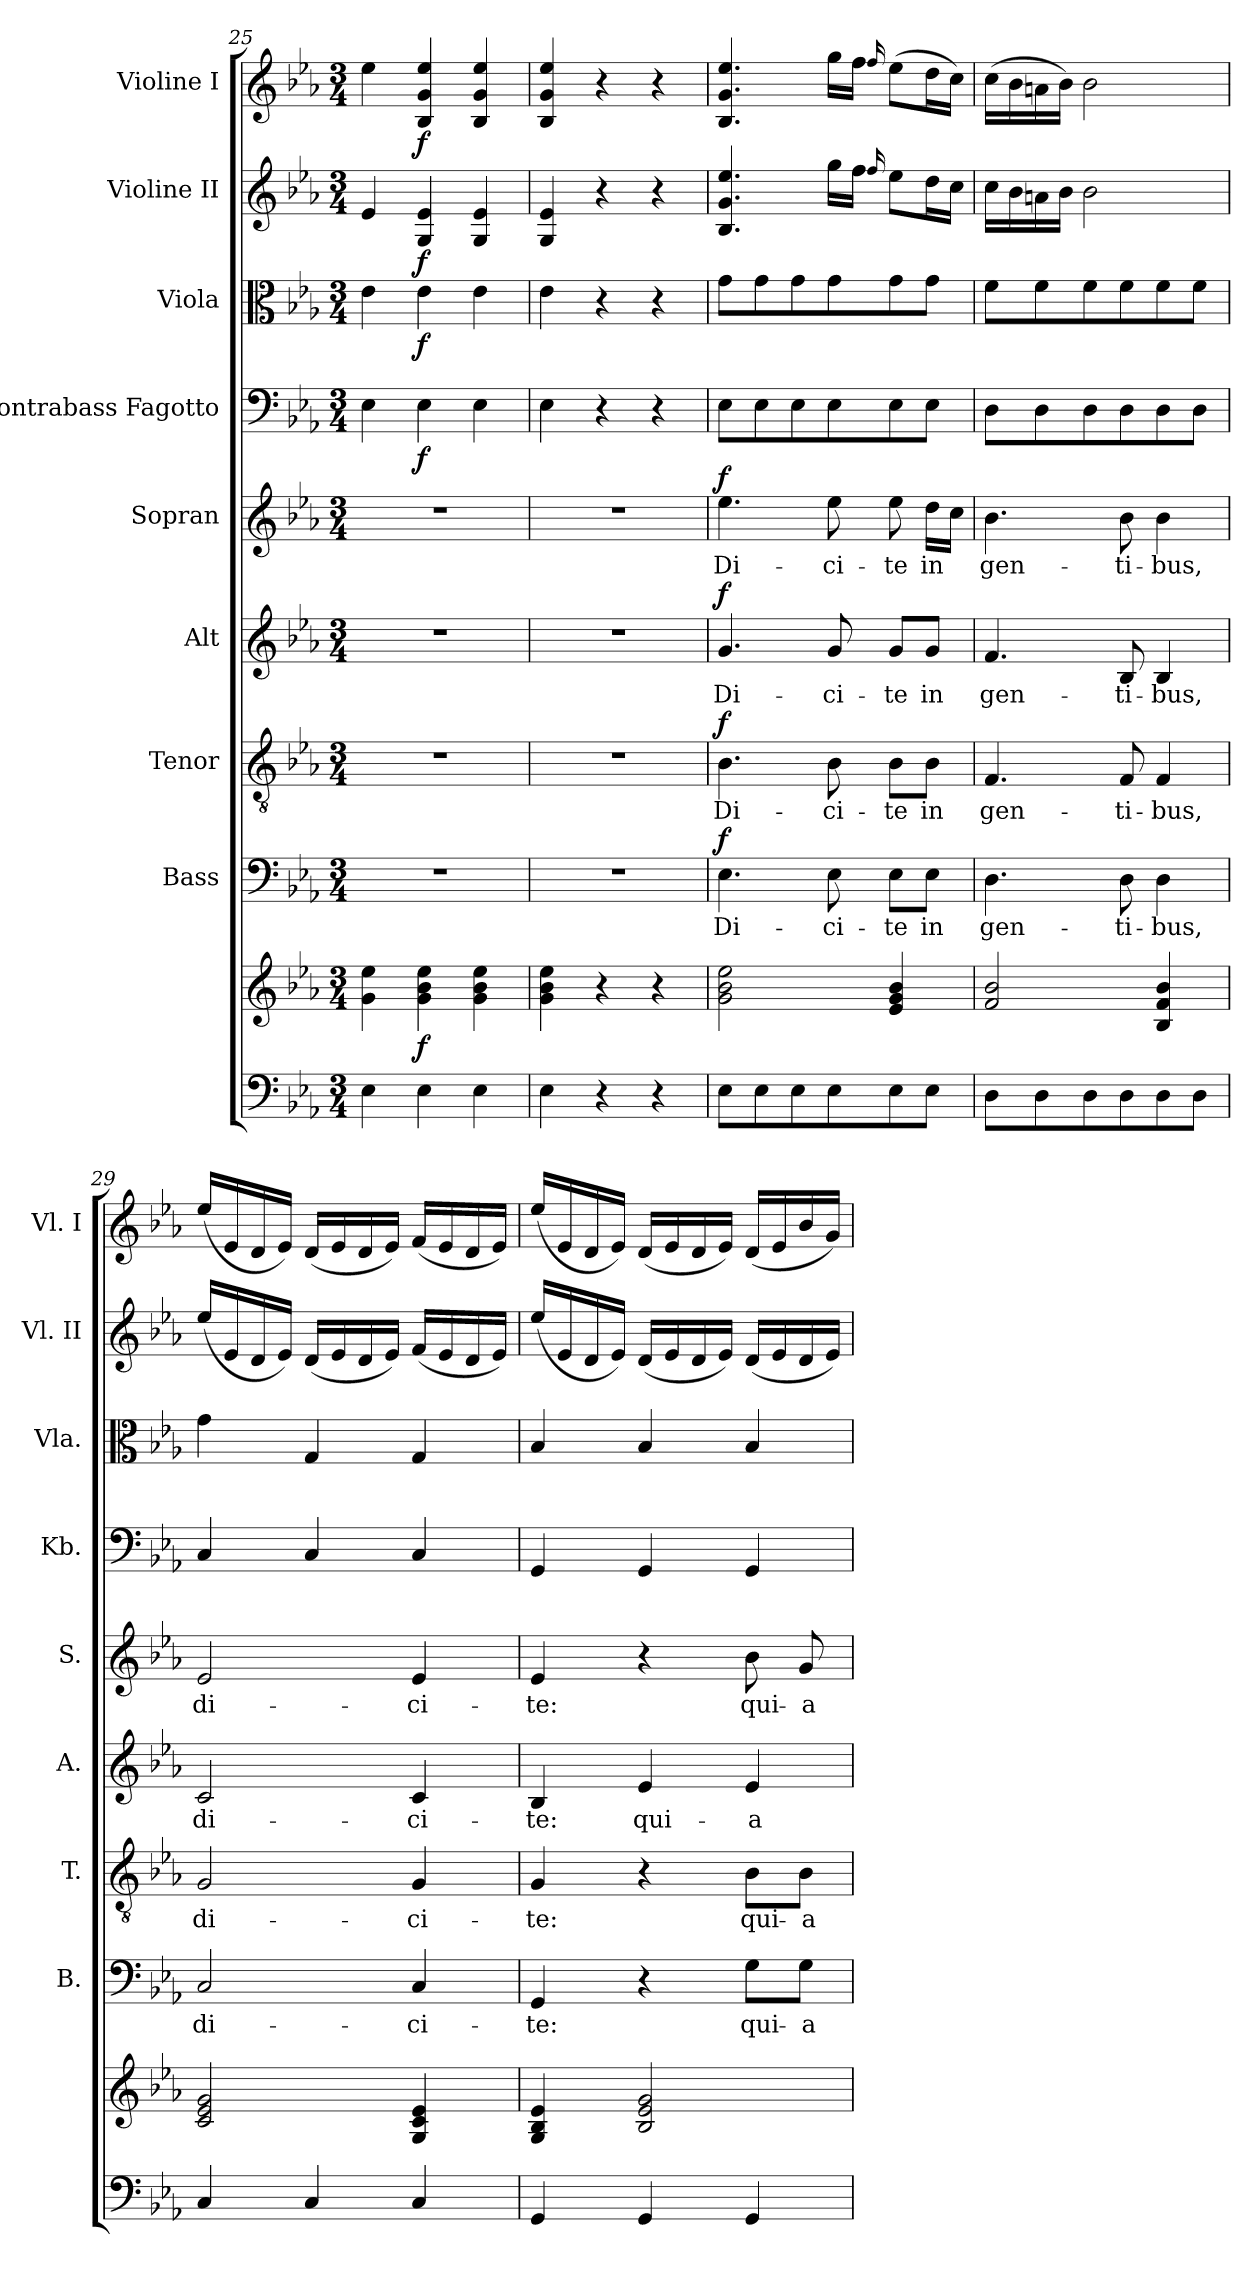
**kern	**kern	**dynam	**kern	**text	**dynam	**kern	**text	**dynam	**kern	**text	**dynam	**kern	**text	**dynam	**kern	**dynam	**kern	**dynam	**kern	**dynam	**kern	**dynam
*part9	*part9	*part9	*part8	*part8	*part8	*part7	*part7	*part7	*part6	*part6	*part6	*part5	*part5	*part5	*part4	*part4	*part3	*part3	*part2	*part2	*part1	*part1
*staff10	*staff9	*staff9/10	*staff8	*staff8	*staff8	*staff7	*staff7	*staff7	*staff6	*staff6	*staff6	*staff5	*staff5	*staff5	*staff4	*staff4	*staff3	*staff3	*staff2	*staff2	*staff1	*staff1
*	*	*	*I"Bass	*	*	*I"Tenor	*	*	*I"Alt	*	*	*I"Sopran	*	*	*I"Kontrabass Fagotto	*	*I"Viola	*	*I"Violine II	*	*I"Violine I	*
*	*	*	*I'B.	*	*	*I'T.	*	*	*I'A.	*	*	*I'S.	*	*	*I'Kb.	*	*I'Vla.	*	*I'Vl. II	*	*I'Vl. I	*
*clefF4	*clefG2	*	*clefF4	*	*	*clefGv2	*	*	*clefG2	*	*	*clefG2	*	*	*clefF4	*	*clefC3	*	*clefG2	*	*clefG2	*
*	*	*	*	*	*	*	*	*	*	*	*	*	*	*	*ITrd7c12	*	*	*	*	*	*	*
*k[b-e-a-]	*k[b-e-a-]	*	*k[b-e-a-]	*	*	*k[b-e-a-]	*	*	*k[b-e-a-]	*	*	*k[b-e-a-]	*	*	*k[b-e-a-]	*	*k[b-e-a-]	*	*k[b-e-a-]	*	*k[b-e-a-]	*
*E-:	*E-:	*	*E-:	*	*	*E-:	*	*	*E-:	*	*	*E-:	*	*	*E-:	*	*E-:	*	*E-:	*	*E-:	*
*M3/4	*M3/4	*	*M3/4	*	*	*M3/4	*	*	*M3/4	*	*	*M3/4	*	*	*M3/4	*	*M3/4	*	*M3/4	*	*M3/4	*
=25	=25	=25	=25	=25	=25	=25	=25	=25	=25	=25	=25	=25	=25	=25	=25	=25	=25	=25	=25	=25	=25	=25
4E-\	4g\ 4ee-\	.	2.r	.	.	2.r	.	.	2.r	.	.	2.r	.	.	4EE-\	.	4e-\	.	4e-/	.	4ee-\	.
!	!	!LO:DY:b	!	!	!	!	!	!	!	!	!	!	!	!	!	!LO:DY:b	!	!LO:DY:b	!	!LO:DY:b	!	!LO:DY:b
4E-\	4g\ 4b-\ 4ee-\	f	.	.	.	.	.	.	.	.	.	.	.	.	4EE-\	f	4e-\	f	4G/ 4e-/	f	4B-/ 4g/ 4ee-/	f
4E-\	4g\ 4b-\ 4ee-\	.	.	.	.	.	.	.	.	.	.	.	.	.	4EE-\	.	4e-\	.	4G/ 4e-/	.	4B-/ 4g/ 4ee-/	.
=26	=26	=26	=26	=26	=26	=26	=26	=26	=26	=26	=26	=26	=26	=26	=26	=26	=26	=26	=26	=26	=26	=26
4E-\	4g\ 4b-\ 4ee-\	.	2.r	.	.	2.r	.	.	2.r	.	.	2.r	.	.	4EE-\	.	4e-\	.	4G/ 4e-/	.	4B-/ 4g/ 4ee-/	.
4r	4r	.	.	.	.	.	.	.	.	.	.	.	.	.	4r	.	4r	.	4r	.	4r	.
4r	4r	.	.	.	.	.	.	.	.	.	.	.	.	.	4r	.	4r	.	4r	.	4r	.
=27	=27	=27	=27	=27	=27	=27	=27	=27	=27	=27	=27	=27	=27	=27	=27	=27	=27	=27	=27	=27	=27	=27
!	!	!	!	!LO:LY:b	!LO:DY:a	!	!LO:LY:b	!LO:DY:a	!	!LO:LY:b	!LO:DY:a	!	!LO:LY:b	!LO:DY:a	!	!	!	!	!	!	!	!
8E-\L	2g\ 2b-\ 2ee-\	.	4.E-\	Di-	f	4.B-\	Di-	f	4.g/	Di-	f	4.ee-\	Di-	f	8EE-\L	.	8g\L	.	4.B-/ 4.g/ 4.ee-/	.	4.B-/ 4.g/ 4.ee-/	.
8E-\	.	.	.	.	.	.	.	.	.	.	.	.	.	.	8EE-\	.	8g\	.	.	.	.	.
8E-\	.	.	.	.	.	.	.	.	.	.	.	.	.	.	8EE-\	.	8g\	.	.	.	.	.
!	!	!	!	!LO:LY:b	!	!	!LO:LY:b	!	!	!LO:LY:b	!	!	!LO:LY:b	!	!	!	!	!	!	!	!	!
8E-\	.	.	8E-\	-ci-	.	8B-\	-ci-	.	8g/	-ci-	.	8ee-\	-ci-	.	8EE-\	.	8g\	.	16gg\LL	.	16gg\LL	.
.	.	.	.	.	.	.	.	.	.	.	.	.	.	.	.	.	.	.	16ff\JJ	.	16ff\JJ	.
.	.	.	.	.	.	.	.	.	.	.	.	.	.	.	.	.	.	.	16qqff/	.	16qqff/	.
!	!	!	!	!LO:LY:b	!	!	!LO:LY:b	!	!	!LO:LY:b	!	!	!LO:LY:b	!	!	!	!	!	!	!	!	!
8E-\	4e-/ 4g/ 4b-/	.	8E-\L	-te	.	8B-\L	-te	.	8g/L	-te	.	8ee-\	-te	.	8EE-\	.	8g\	.	8ee-\L	.	(>8ee-\L	.
!	!	!	!	!LO:LY:b	!	!	!LO:LY:b	!	!	!LO:LY:b	!	!	!LO:LY:b	!	!	!	!	!	!	!	!	!
8E-\J	.	.	8E-\J	in	.	8B-\J	in	.	8g/J	in	.	16dd\LL	in	.	8EE-\J	.	8g\J	.	16dd\L	.	16dd\L	.
.	.	.	.	.	.	.	.	.	.	.	.	16cc\JJ	.	.	.	.	.	.	16cc\JJ	.	16cc\JJ)	.
!!LO:PB:g=z
=28	=28	=28	=28	=28	=28	=28	=28	=28	=28	=28	=28	=28	=28	=28	=28	=28	=28	=28	=28	=28	=28	=28
!	!	!	!	!LO:LY:b	!	!	!LO:LY:b	!	!	!LO:LY:b	!	!	!LO:LY:b	!	!	!	!	!	!	!	!	!
8D\L	2f/ 2b-/	.	4.D\	gen-	.	4.F/	gen-	.	4.f/	gen-	.	4.b-\	gen-	.	8DD\L	.	8f\L	.	16cc\LL	.	(>16cc\LL	.
.	.	.	.	.	.	.	.	.	.	.	.	.	.	.	.	.	.	.	16b-\	.	16b-\	.
8D\	.	.	.	.	.	.	.	.	.	.	.	.	.	.	8DD\	.	8f\	.	16an\	.	16an\	.
.	.	.	.	.	.	.	.	.	.	.	.	.	.	.	.	.	.	.	16b-\JJ	.	16b-\JJ)	.
8D\	.	.	.	.	.	.	.	.	.	.	.	.	.	.	8DD\	.	8f\	.	2b-\	.	2b-\	.
!	!	!	!	!LO:LY:b	!	!	!LO:LY:b	!	!	!LO:LY:b	!	!	!LO:LY:b	!	!	!	!	!	!	!	!	!
8D\	.	.	8D\	-ti-	.	8F/	-ti-	.	8B-/	-ti-	.	8b-\	-ti-	.	8DD\	.	8f\	.	.	.	.	.
!	!	!	!	!LO:LY:b	!	!	!LO:LY:b	!	!	!LO:LY:b	!	!	!LO:LY:b	!	!	!	!	!	!	!	!	!
8D\	4B-/ 4f/ 4b-/	.	4D\	-bus,	.	4F/	-bus,	.	4B-/	-bus,	.	4b-\	-bus,	.	8DD\	.	8f\	.	.	.	.	.
8D\J	.	.	.	.	.	.	.	.	.	.	.	.	.	.	8DD\J	.	8f\J	.	.	.	.	.
=29	=29	=29	=29	=29	=29	=29	=29	=29	=29	=29	=29	=29	=29	=29	=29	=29	=29	=29	=29	=29	=29	=29
!	!	!	!	!LO:LY:b	!	!	!LO:LY:b	!	!	!LO:LY:b	!	!	!LO:LY:b	!	!	!	!	!	!	!	!	!
4C/	2c/ 2e-/ 2g/	.	2C/	di-	.	2G/	di-	.	2c/	di-	.	2e-/	di-	.	4CC/	.	4g\	.	(<16ee-/LL	.	(<16ee-/LL	.
.	.	.	.	.	.	.	.	.	.	.	.	.	.	.	.	.	.	.	16e-/	.	16e-/	.
.	.	.	.	.	.	.	.	.	.	.	.	.	.	.	.	.	.	.	16d/	.	16d/	.
.	.	.	.	.	.	.	.	.	.	.	.	.	.	.	.	.	.	.	16e-/JJ)	.	16e-/JJ)	.
4C/	.	.	.	.	.	.	.	.	.	.	.	.	.	.	4CC/	.	4G/	.	(<16d/LL	.	(<16d/LL	.
.	.	.	.	.	.	.	.	.	.	.	.	.	.	.	.	.	.	.	16e-/	.	16e-/	.
.	.	.	.	.	.	.	.	.	.	.	.	.	.	.	.	.	.	.	16d/	.	16d/	.
.	.	.	.	.	.	.	.	.	.	.	.	.	.	.	.	.	.	.	16e-/JJ)	.	16e-/JJ)	.
!	!	!	!	!LO:LY:b	!	!	!LO:LY:b	!	!	!LO:LY:b	!	!	!LO:LY:b	!	!	!	!	!	!	!	!	!
4C/	4G/ 4c/ 4e-/	.	4C/	-ci-	.	4G/	-ci-	.	4c/	-ci-	.	4e-/	-ci-	.	4CC/	.	4G/	.	(<16f/LL	.	(<16f/LL	.
.	.	.	.	.	.	.	.	.	.	.	.	.	.	.	.	.	.	.	16e-/	.	16e-/	.
.	.	.	.	.	.	.	.	.	.	.	.	.	.	.	.	.	.	.	16d/	.	16d/	.
.	.	.	.	.	.	.	.	.	.	.	.	.	.	.	.	.	.	.	16e-/JJ)	.	16e-/JJ)	.
=30	=30	=30	=30	=30	=30	=30	=30	=30	=30	=30	=30	=30	=30	=30	=30	=30	=30	=30	=30	=30	=30	=30
!	!	!	!	!LO:LY:b	!	!	!LO:LY:b	!	!	!LO:LY:b	!	!	!LO:LY:b	!	!	!	!	!	!	!	!	!
4GG/	4G/ 4B-/ 4e-/	.	4GG/	-te:	.	4G/	-te:	.	4B-/	-te:	.	4e-/	-te:	.	4GGG/	.	4B-/	.	(<16ee-/LL	.	(<16ee-/LL	.
.	.	.	.	.	.	.	.	.	.	.	.	.	.	.	.	.	.	.	16e-/	.	16e-/	.
.	.	.	.	.	.	.	.	.	.	.	.	.	.	.	.	.	.	.	16d/	.	16d/	.
.	.	.	.	.	.	.	.	.	.	.	.	.	.	.	.	.	.	.	16e-/JJ)	.	16e-/JJ)	.
!	!	!	!	!	!	!	!	!	!	!LO:LY:b	!	!	!	!	!	!	!	!	!	!	!	!
4GG/	2B-/ 2e-/ 2g/	.	4r	.	.	4r	.	.	4e-/	qui-	.	4r	.	.	4GGG/	.	4B-/	.	(<16d/LL	.	(<16d/LL	.
.	.	.	.	.	.	.	.	.	.	.	.	.	.	.	.	.	.	.	16e-/	.	16e-/	.
.	.	.	.	.	.	.	.	.	.	.	.	.	.	.	.	.	.	.	16d/	.	16d/	.
.	.	.	.	.	.	.	.	.	.	.	.	.	.	.	.	.	.	.	16e-/JJ)	.	16e-/JJ)	.
!	!	!	!	!LO:LY:b	!	!	!LO:LY:b	!	!	!LO:LY:b	!	!	!LO:LY:b	!	!	!	!	!	!	!	!	!
4GG/	.	.	8G\L	qui-	.	8B-\L	qui-	.	4e-/	-a	.	8b-\	qui-	.	4GGG/	.	4B-/	.	(<16d/LL	.	(<16d/LL	.
.	.	.	.	.	.	.	.	.	.	.	.	.	.	.	.	.	.	.	16e-/	.	16e-/	.
!	!	!	!	!LO:LY:b	!	!	!LO:LY:b	!	!	!	!	!	!LO:LY:b	!	!	!	!	!	!	!	!	!
.	.	.	8G\J	-a	.	8B-\J	-a	.	.	.	.	8g/	-a	.	.	.	.	.	16d/	.	16b-/	.
.	.	.	.	.	.	.	.	.	.	.	.	.	.	.	.	.	.	.	16e-/JJ)	.	16g/JJ)	.
=	=	=	=	=	=	=	=	=	=	=	=	=	=	=	=	=	=	=	=	=	=	=
*-	*-	*-	*-	*-	*-	*-	*-	*-	*-	*-	*-	*-	*-	*-	*-	*-	*-	*-	*-	*-	*-	*-
